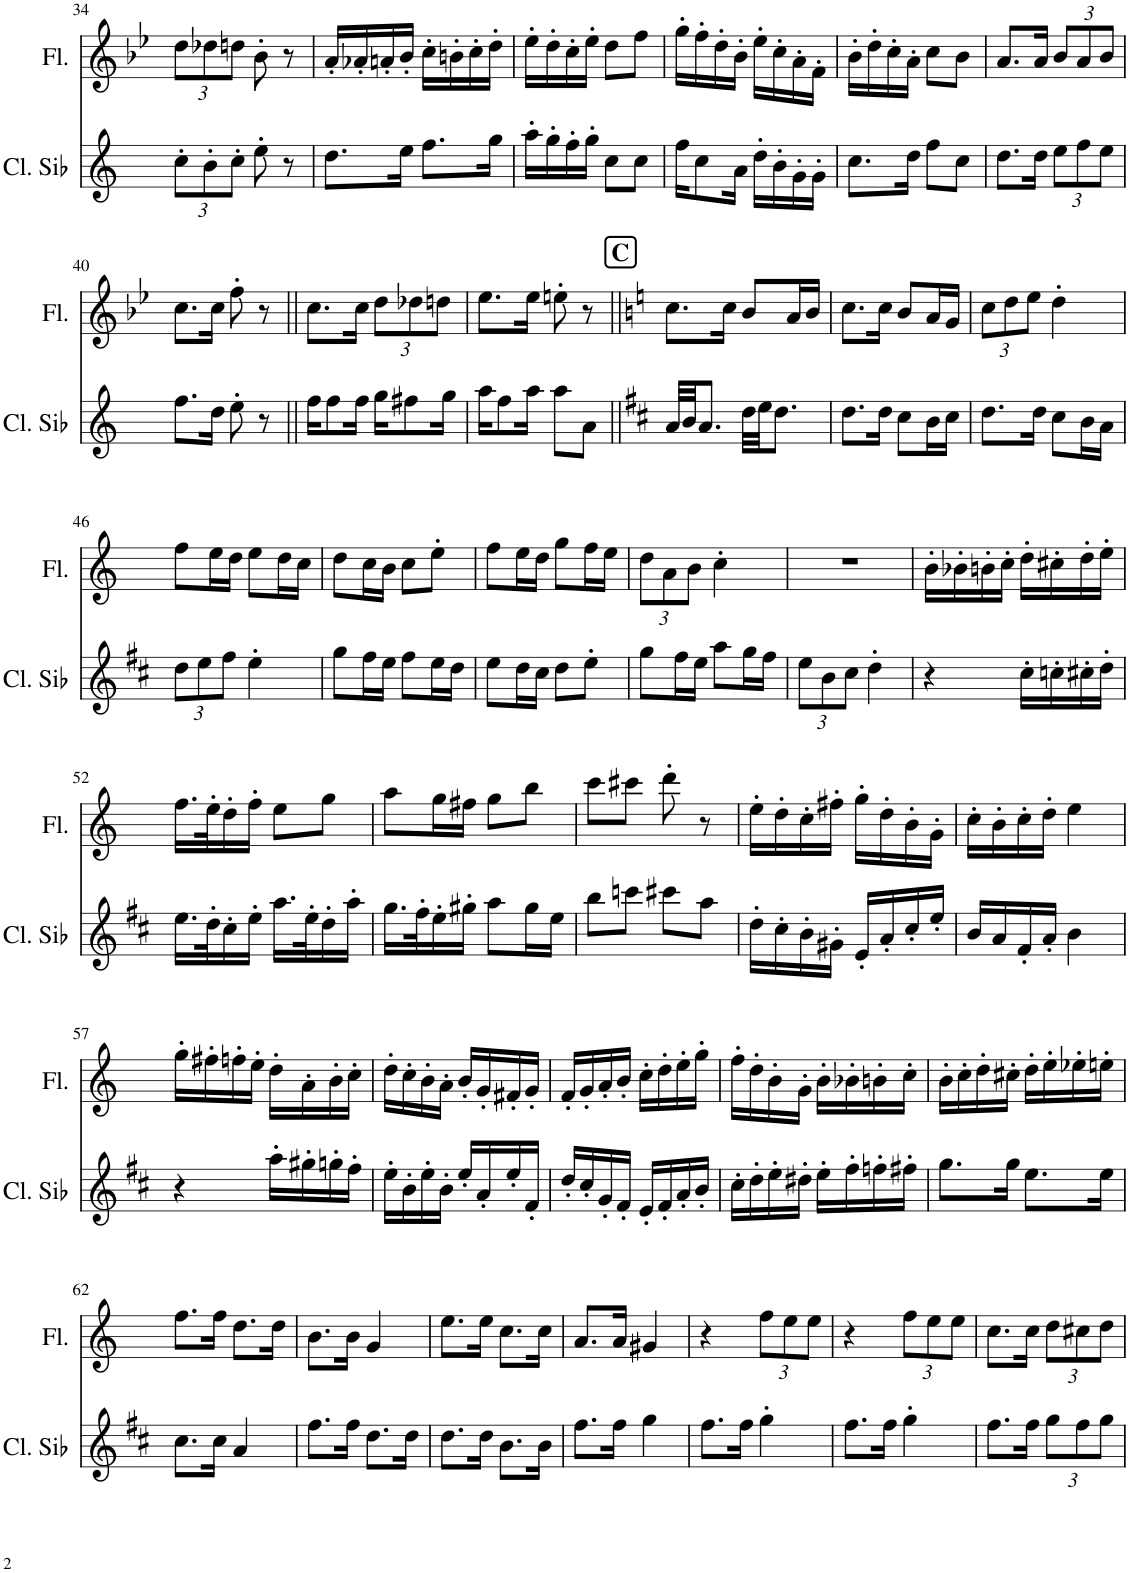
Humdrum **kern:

**kern	**kern
*part2	*part1
*staff2	*staff1
*I"Clarinetto in Sib	*I"Flauto
*I'Cl. Sib	*I'Fl.
!!LO:PB:g=z
*clefG2	*clefG2
*Trd1c2	*
*k[]	*k[b-e-]
*M2/4	*M2/4
*Xbrackettup	*Xbrackettup
=34	=34
12cc'\L	12dd\L
12b'\	12dd-X\
12cc'\J	12ddn\J
8ee'\	8b-'\
8r	8r
=35	=35
8.dd\L	16a'/LL
.	16a-X'/
.	16an'/
16ee\Jk	16b-'/JJ
8.ff\L	16cc'\LL
.	16bn'\
.	16cc'\
16gg\Jk	16dd'\JJ
=36	=36
16aa'\LL	16ee-'\LL
16gg'\	16dd'\
16ff'\	16cc'\
16gg'\JJ	16ee-'\JJ
8cc\L	8dd\L
8cc\J	8ff\J
=37	=37
16ff\KL	16gg'\LL
8cc\	16ff'\
.	16dd'\
16a\Jk	16b-'\JJ
16dd'\LL	16ee-'\LL
16b'\	16cc'\
16g'\	16a'\
16g'\JJ	16f'\JJ
=38	=38
8.cc\L	16b-'\LL
.	16dd'\
.	16cc'\
16dd\Jk	16a'\JJ
8ff\L	8cc\L
8cc\J	8b-\J
=39	=39
8.dd\L	8.a/L
16dd\Jk	16a/Jk
12ee\L	12b-/L
12ff\	12a/
12ee\J	12b-/J
!!LO:LB:g=z
=40	=40
8.ff\L	8.cc\L
16dd\Jk	16cc\Jk
8ee'\	8ff'\
8r	8r
=41||	=41||
16ff\KL	8.cc\L
8ff\	.
16ff\Jk	16cc\Jk
16gg\KL	12dd\L
8ff#X\	.
.	12dd-X\
.	12ddn\J
16gg\Jk	.
=42	=42
16aa\KL	8.ee-\L
8ff\	.
16aa\Jk	16ee-\Jk
8aa\L	8een'\
8a\J	8r
!!LO:REH:place=s1:a:B:cj:fs=12:t=C
=43||	=43||
*k[f#c#]	*k[]
32a/LLL	8.cc\L
32b/JJ	.
8.a/J	.
.	16cc\Jk
32dd\LLL	8b/L
32ee\JJ	.
8.dd\J	.
.	16a/L
.	16b/JJ
=44	=44
8.dd\L	8.cc\L
16dd\Jk	16cc\Jk
8cc#\L	8b/L
16b\L	16a/L
16cc#\JJ	16g/JJ
=45	=45
8.dd\L	12cc\L
.	12dd\
.	12ee\J
16dd\Jk	.
8cc#\L	4dd'\
16b\L	.
16a\JJ	.
!!LO:LB:g=z
=46	=46
12dd\L	8ff\L
12ee\	.
.	16ee\L
12ff#\J	.
.	16dd\JJ
4ee'\	8ee\L
.	16dd\L
.	16cc\JJ
=47	=47
8gg\L	8dd\L
16ff#\L	16cc\L
16ee\JJ	16b\JJ
8ff#\L	8cc\L
16ee\L	8ee'\J
16dd\JJ	.
=48	=48
8ee\L	8ff\L
16dd\L	16ee\L
16cc#\JJ	16dd\JJ
8dd\L	8gg\L
8ee'\J	16ff\L
.	16ee\JJ
=49	=49
8gg\L	12dd\L
.	12a\
16ff#\L	.
.	12b\J
16ee\JJ	.
8aa\L	4cc'\
16gg\L	.
16ff#\JJ	.
=50	=50
12ee\L	2r
12b\	.
12cc#\J	.
4dd'\	.
=51	=51
4r	16b'\LL
.	16b-X'\
.	16bn'\
.	16cc'\JJ
16cc#'\LL	16dd'\LL
16ccn'\	16cc#X'\
16cc#X'\	16dd'\
16dd'\JJ	16ee'\JJ
!!LO:LB:g=z
=52	=52
16.ee\LL	16.ff\LL
32dd'\K	32ee'\K
16cc#'\	16dd'\
16ee'\JJ	16ff'\JJ
16.aa\LL	8ee\L
32ee'\K	.
16dd'\	8gg\J
16aa'\JJ	.
=53	=53
16.gg\LL	8aa\L
32ff#'\K	.
16ee'\	16gg\L
16gg#X'\JJ	16ff#X\JJ
8aa\L	8gg\L
16gg#\L	8bb\J
16ee\JJ	.
=54	=54
8bb\L	8ccc\L
8cccn\J	8ccc#X\J
8ccc#X\L	8ddd'\
8aa\J	8r
=55	=55
16dd'\LL	16ee'\LL
16cc#'\	16dd'\
16b'\	16cc'\
16g#X'\JJ	16ff#X'\JJ
16e'/LL	16gg'\LL
16a'/	16dd'\
16cc#'/	16b'\
16ee'/JJ	16g'\JJ
=56	=56
16b/LL	16cc'\LL
16a/	16b'\
16f#'/	16cc'\
16a'/JJ	16dd'\JJ
4b\	4ee\
!!LO:LB:g=z
=57	=57
4r	16gg'\LL
.	16ff#X'\
.	16ffn'\
.	16ee'\JJ
16aa'\LL	16dd'\LL
16gg#X'\	16a'\
16ggn'\	16b'\
16ff#'\JJ	16cc'\JJ
=58	=58
16ee'\LL	16dd'\LL
16b'\	16cc'\
16ee'\	16b'\
16b'\JJ	16a'\JJ
16ee'/LL	16b'/LL
16a'/	16g'/
16ee'/	16f#X'/
16f#'/JJ	16g'/JJ
=59	=59
16dd'/LL	16f'/LL
16cc#'/	16g'/
16g'/	16a'/
16f#'/JJ	16b'/JJ
16e'/LL	16cc'\LL
16f#'/	16dd'\
16a'/	16ee'\
16b'/JJ	16gg'\JJ
=60	=60
16cc#'\LL	16ff'\LL
16dd'\	16dd'\
16ee'\	16b'\
16dd#X'\JJ	16g'\JJ
16ee'\LL	16b'\LL
16ff#'\	16b-X'\
16ffn'\	16bn'\
16ff#X'\JJ	16cc'\JJ
=61	=61
8.gg\L	16b'\LL
.	16cc'\
.	16dd'\
16gg\Jk	16cc#X'\JJ
8.ee\L	16dd'\LL
.	16ee'\
.	16ee-X'\
16ee\Jk	16een'\JJ
!!LO:LB:g=z
=62	=62
8.cc#\L	8.ff\L
16cc#\Jk	16ff\Jk
4a/	8.dd\L
.	16dd\Jk
=63	=63
8.ff#\L	8.b\L
16ff#\Jk	16b\Jk
8.dd\L	4g/
16dd\Jk	.
=64	=64
8.dd\L	8.ee\L
16dd\Jk	16ee\Jk
8.b\L	8.cc\L
16b\Jk	16cc\Jk
=65	=65
8.ff#\L	8.a/L
16ff#\Jk	16a/Jk
4gg\	4g#X/
=66	=66
8.ff#\L	4r
16ff#\Jk	.
4gg'\	12ff\L
.	12ee\
.	12ee\J
=67	=67
8.ff#\L	4r
16ff#\Jk	.
4gg'\	12ff\L
.	12ee\
.	12ee\J
=68	=68
8.ff#\L	8.cc\L
16ff#\Jk	16cc\Jk
12gg\L	12dd\L
12ff#\	12cc#X\
12gg\J	12dd\J
=	=
*-	*-
